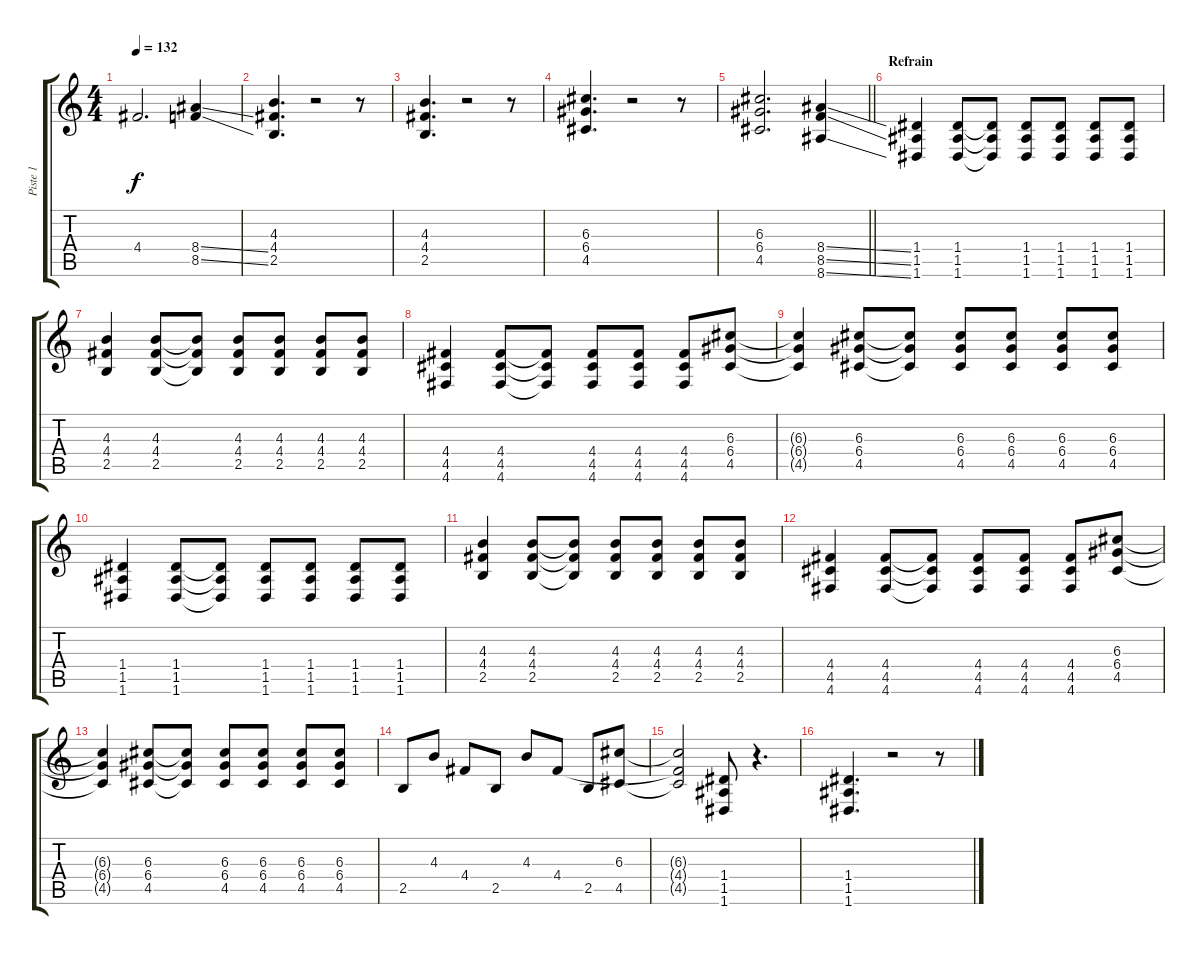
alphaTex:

\track ("Piste 1" "Piste 1") {instrument distortionguitar}
\staff {score tabs}
\tuning (E4 B3 G3 D3 A2 D2) {hide}
\ts (4 4)
\tempo 132
\clef g2
\ks c
4.4{t}.2{d dy f} (8.4{ss} 8.5{ss}).4{instrument distortionguitar} |
(4.3 4.4 2.5).4{d} r.2 r.8 |
(4.3 4.4 2.5).4{d} r.2 r.8 |
(6.3 6.4 4.5).4{d} r.2 r.8 |
\barLineRight lightlight
(6.3 6.4 4.5).2{d} (8.4{ss} 8.5{ss} 8.6{ss}).4 |
\section ("" "Refrain")
(1.4 1.5 1.6).4 (1.4 1.5 1.6).8 (1.4{t} 1.5{t} 1.6{t}).8 (1.4 1.5 1.6).8 (1.4 1.5 1.6).8 (1.4 1.5 1.6).8 (1.4 1.5 1.6).8 |
(4.3 4.4 2.5).4 (4.3 4.4 2.5).8 (4.3{t} 4.4{t} 2.5{t}).8 (4.3 4.4 2.5).8 (4.3 4.4 2.5).8 (4.3 4.4 2.5).8 (4.3 4.4 2.5).8 |
(4.4 4.5 4.6).4 (4.4 4.5 4.6).8 (4.4{t} 4.5{t} 4.6{t}).8 (4.4 4.5 4.6).8 (4.4 4.5 4.6).8 (4.4 4.5 4.6).8 (6.3 6.4 4.5).8 |
(6.3{t} 6.4{t} 4.5{t}).4 (6.3 6.4 4.5).8 (6.3{t} 6.4{t} 4.5{t}).8 (6.3 6.4 4.5).8 (6.3 6.4 4.5).8 (6.3 6.4 4.5).8 (6.3 6.4 4.5).8 |
(1.4 1.5 1.6).4 (1.4 1.5 1.6).8 (1.4{t} 1.5{t} 1.6{t}).8 (1.4 1.5 1.6).8 (1.4 1.5 1.6).8 (1.4 1.5 1.6).8 (1.4 1.5 1.6).8 |
(4.3 4.4 2.5).4 (4.3 4.4 2.5).8 (4.3{t} 4.4{t} 2.5{t}).8 (4.3 4.4 2.5).8 (4.3 4.4 2.5).8 (4.3 4.4 2.5).8 (4.3 4.4 2.5).8 |
(4.4 4.5 4.6).4 (4.4 4.5 4.6).8 (4.4{t} 4.5{t} 4.6{t}).8 (4.4 4.5 4.6).8 (4.4 4.5 4.6).8 (4.4 4.5 4.6).8 (6.3 6.4 4.5).8 |
(6.3{t} 6.4{t} 4.5{t}).4 (6.3 6.4 4.5).8 (6.3{t} 6.4{t} 4.5{t}).8 (6.3 6.4 4.5).8 (6.3 6.4 4.5).8 (6.3 6.4 4.5).8 (6.3 6.4 4.5).8 |
2.5.8{instrument electricguitarclean} 4.3.8 4.4.8 2.5.8 4.3.8 4.4.8 2.5.8 (6.3 4.5).8 |
(6.3{t} 4.4{t} 4.5{t}).2 (1.4 1.5 1.6).8{instrument distortionguitar} r.4{d} |
(1.4 1.5 1.6).4{d} r.2 r.8
